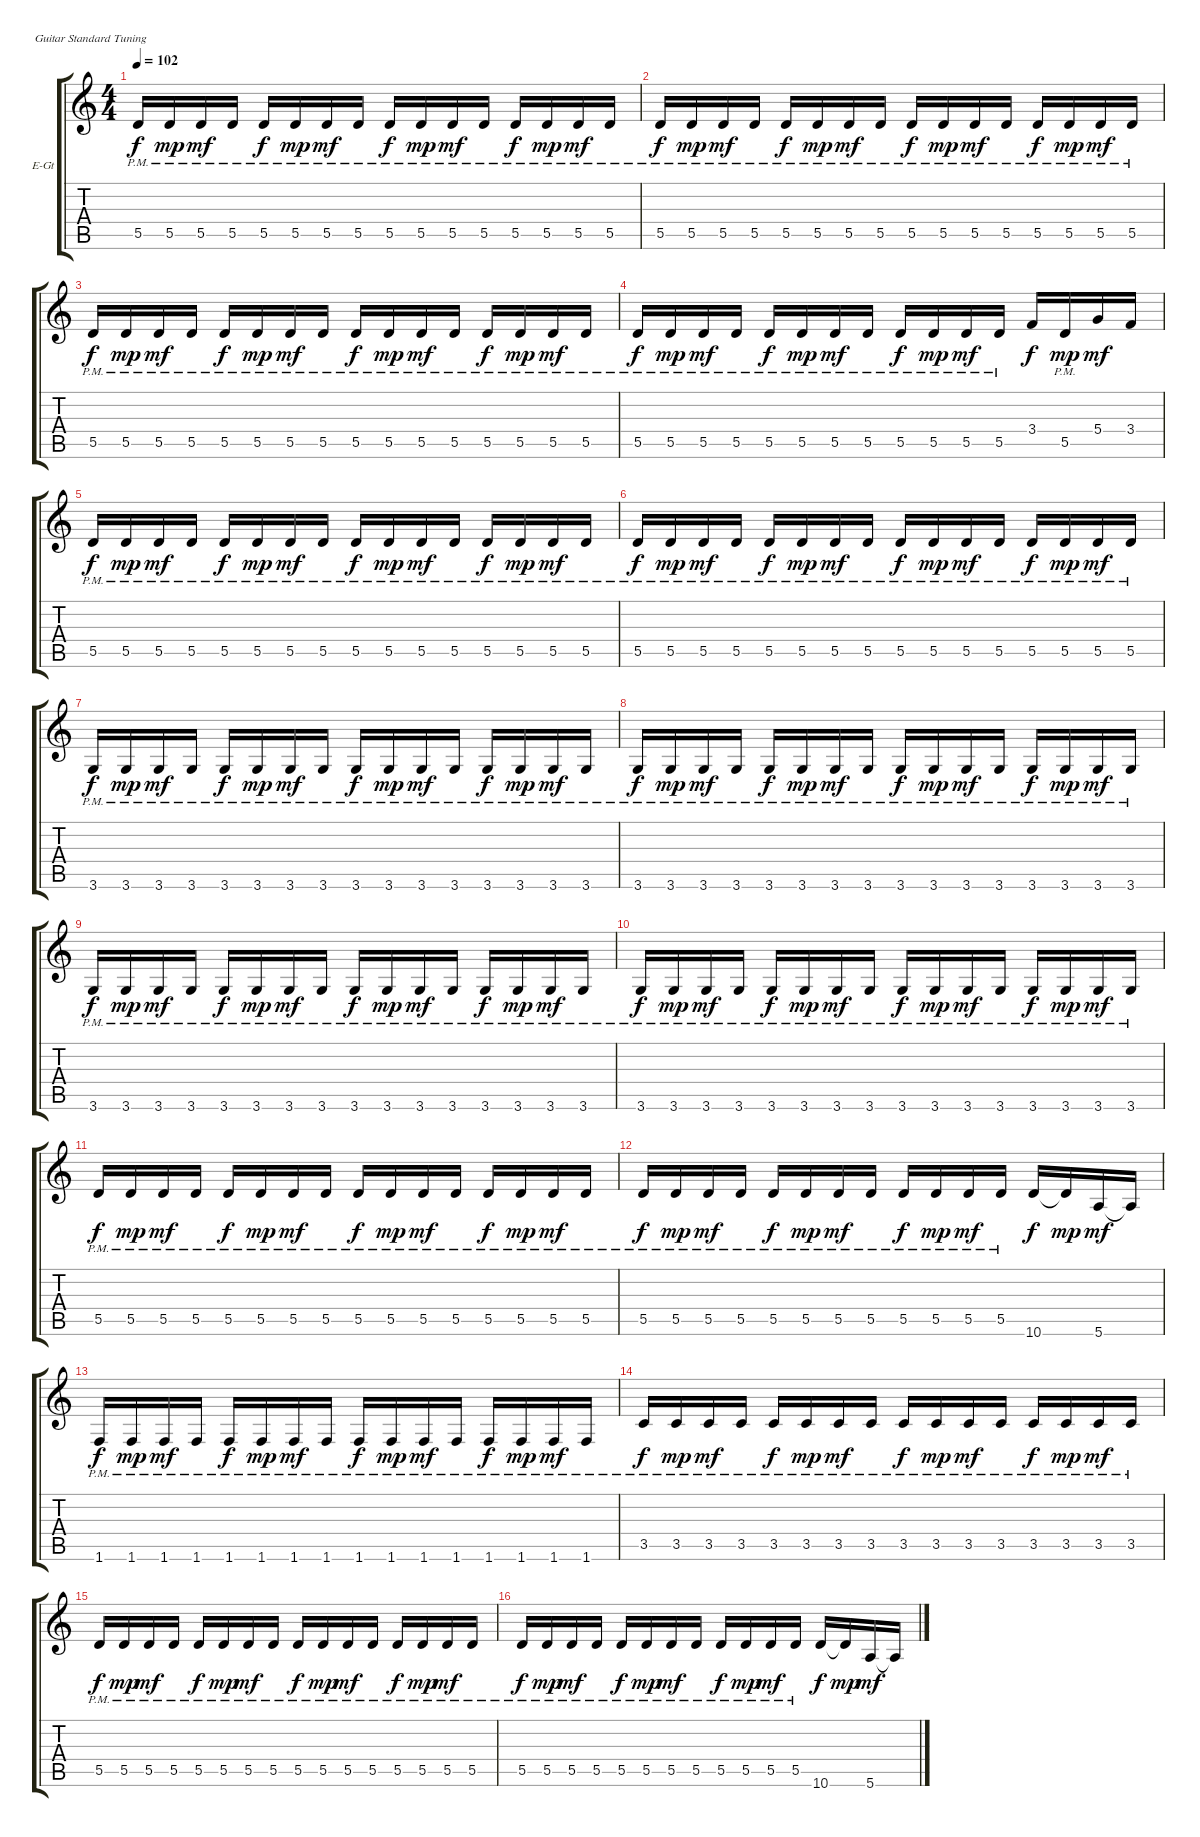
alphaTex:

\defaultSystemsLayout 4
\bracketExtendMode groupsimilarinstruments
\firstSystemTrackNameOrientation horizontal
\otherSystemsTrackNameOrientation horizontal
\track ("Clean I" "E-Gt") {instrument electricguitarclean}
\staff {score tabs}
\tuning (E4 B3 G3 D3 A2 E2)
\ts (4 4)
\tempo 102
\clef g2
\ks c
5.5{pm}.16{dy f} 5.5{pm}.16{dy mp} 5.5{pm}.16{dy mf} 5.5{pm}.16 5.5{pm}.16{dy f} 5.5{pm}.16{dy mp} 5.5{pm}.16{dy mf} 5.5{pm}.16 5.5{pm}.16{dy f} 5.5{pm}.16{dy mp} 5.5{pm}.16{dy mf} 5.5{pm}.16 5.5{pm}.16{dy f} 5.5{pm}.16{dy mp} 5.5{pm}.16{dy mf} 5.5{pm}.16 |
5.5{pm}.16{dy f} 5.5{pm}.16{dy mp} 5.5{pm}.16{dy mf} 5.5{pm}.16 5.5{pm}.16{dy f} 5.5{pm}.16{dy mp} 5.5{pm}.16{dy mf} 5.5{pm}.16 5.5{pm}.16{dy f} 5.5{pm}.16{dy mp} 5.5{pm}.16{dy mf} 5.5{pm}.16 5.5{pm}.16{dy f} 5.5{pm}.16{dy mp} 5.5{pm}.16{dy mf} 5.5{pm}.16 |
5.5{pm}.16{dy f} 5.5{pm}.16{dy mp} 5.5{pm}.16{dy mf} 5.5{pm}.16 5.5{pm}.16{dy f} 5.5{pm}.16{dy mp} 5.5{pm}.16{dy mf} 5.5{pm}.16 5.5{pm}.16{dy f} 5.5{pm}.16{dy mp} 5.5{pm}.16{dy mf} 5.5{pm}.16 5.5{pm}.16{dy f} 5.5{pm}.16{dy mp} 5.5{pm}.16{dy mf} 5.5{pm}.16 |
5.5{pm}.16{dy f} 5.5{pm}.16{dy mp} 5.5{pm}.16{dy mf} 5.5{pm}.16 5.5{pm}.16{dy f} 5.5{pm}.16{dy mp} 5.5{pm}.16{dy mf} 5.5{pm}.16 5.5{pm}.16{dy f} 5.5{pm}.16{dy mp} 5.5{pm}.16{dy mf} 5.5{pm}.16 3.4.16{dy f} 5.5{pm}.16{dy mp} 5.4.16{dy mf} 3.4.16 |
5.5{pm}.16{dy f} 5.5{pm}.16{dy mp} 5.5{pm}.16{dy mf} 5.5{pm}.16 5.5{pm}.16{dy f} 5.5{pm}.16{dy mp} 5.5{pm}.16{dy mf} 5.5{pm}.16 5.5{pm}.16{dy f} 5.5{pm}.16{dy mp} 5.5{pm}.16{dy mf} 5.5{pm}.16 5.5{pm}.16{dy f} 5.5{pm}.16{dy mp} 5.5{pm}.16{dy mf} 5.5{pm}.16 |
5.5{pm}.16{dy f} 5.5{pm}.16{dy mp} 5.5{pm}.16{dy mf} 5.5{pm}.16 5.5{pm}.16{dy f} 5.5{pm}.16{dy mp} 5.5{pm}.16{dy mf} 5.5{pm}.16 5.5{pm}.16{dy f} 5.5{pm}.16{dy mp} 5.5{pm}.16{dy mf} 5.5{pm}.16 5.5{pm}.16{dy f} 5.5{pm}.16{dy mp} 5.5{pm}.16{dy mf} 5.5{pm}.16 |
3.6{pm}.16{dy f} 3.6{pm}.16{dy mp} 3.6{pm}.16{dy mf} 3.6{pm}.16 3.6{pm}.16{dy f} 3.6{pm}.16{dy mp} 3.6{pm}.16{dy mf} 3.6{pm}.16 3.6{pm}.16{dy f} 3.6{pm}.16{dy mp} 3.6{pm}.16{dy mf} 3.6{pm}.16 3.6{pm}.16{dy f} 3.6{pm}.16{dy mp} 3.6{pm}.16{dy mf} 3.6{pm}.16 |
3.6{pm}.16{dy f} 3.6{pm}.16{dy mp} 3.6{pm}.16{dy mf} 3.6{pm}.16 3.6{pm}.16{dy f} 3.6{pm}.16{dy mp} 3.6{pm}.16{dy mf} 3.6{pm}.16 3.6{pm}.16{dy f} 3.6{pm}.16{dy mp} 3.6{pm}.16{dy mf} 3.6{pm}.16 3.6{pm}.16{dy f} 3.6{pm}.16{dy mp} 3.6{pm}.16{dy mf} 3.6{pm}.16 |
3.6{pm}.16{dy f} 3.6{pm}.16{dy mp} 3.6{pm}.16{dy mf} 3.6{pm}.16 3.6{pm}.16{dy f} 3.6{pm}.16{dy mp} 3.6{pm}.16{dy mf} 3.6{pm}.16 3.6{pm}.16{dy f} 3.6{pm}.16{dy mp} 3.6{pm}.16{dy mf} 3.6{pm}.16 3.6{pm}.16{dy f} 3.6{pm}.16{dy mp} 3.6{pm}.16{dy mf} 3.6{pm}.16 |
3.6{pm}.16{dy f} 3.6{pm}.16{dy mp} 3.6{pm}.16{dy mf} 3.6{pm}.16 3.6{pm}.16{dy f} 3.6{pm}.16{dy mp} 3.6{pm}.16{dy mf} 3.6{pm}.16 3.6{pm}.16{dy f} 3.6{pm}.16{dy mp} 3.6{pm}.16{dy mf} 3.6{pm}.16 3.6{pm}.16{dy f} 3.6{pm}.16{dy mp} 3.6{pm}.16{dy mf} 3.6{pm}.16 |
5.5{pm}.16{dy f} 5.5{pm}.16{dy mp} 5.5{pm}.16{dy mf} 5.5{pm}.16 5.5{pm}.16{dy f} 5.5{pm}.16{dy mp} 5.5{pm}.16{dy mf} 5.5{pm}.16 5.5{pm}.16{dy f} 5.5{pm}.16{dy mp} 5.5{pm}.16{dy mf} 5.5{pm}.16 5.5{pm}.16{dy f} 5.5{pm}.16{dy mp} 5.5{pm}.16{dy mf} 5.5{pm}.16 |
5.5{pm}.16{dy f} 5.5{pm}.16{dy mp} 5.5{pm}.16{dy mf} 5.5{pm}.16 5.5{pm}.16{dy f} 5.5{pm}.16{dy mp} 5.5{pm}.16{dy mf} 5.5{pm}.16 5.5{pm}.16{dy f} 5.5{pm}.16{dy mp} 5.5{pm}.16{dy mf} 5.5{pm}.16 10.6.16{dy f} 10.6{t}.16{dy mp} 5.6.16{dy mf} 5.6{t}.16 |
1.6{pm}.16{dy f} 1.6{pm}.16{dy mp} 1.6{pm}.16{dy mf} 1.6{pm}.16 1.6{pm}.16{dy f} 1.6{pm}.16{dy mp} 1.6{pm}.16{dy mf} 1.6{pm}.16 1.6{pm}.16{dy f} 1.6{pm}.16{dy mp} 1.6{pm}.16{dy mf} 1.6{pm}.16 1.6{pm}.16{dy f} 1.6{pm}.16{dy mp} 1.6{pm}.16{dy mf} 1.6{pm}.16 |
3.5{pm}.16{dy f} 3.5{pm}.16{dy mp} 3.5{pm}.16{dy mf} 3.5{pm}.16 3.5{pm}.16{dy f} 3.5{pm}.16{dy mp} 3.5{pm}.16{dy mf} 3.5{pm}.16 3.5{pm}.16{dy f} 3.5{pm}.16{dy mp} 3.5{pm}.16{dy mf} 3.5{pm}.16 3.5{pm}.16{dy f} 3.5{pm}.16{dy mp} 3.5{pm}.16{dy mf} 3.5{pm}.16 |
5.5{pm}.16{dy f} 5.5{pm}.16{dy mp} 5.5{pm}.16{dy mf} 5.5{pm}.16 5.5{pm}.16{dy f} 5.5{pm}.16{dy mp} 5.5{pm}.16{dy mf} 5.5{pm}.16 5.5{pm}.16{dy f} 5.5{pm}.16{dy mp} 5.5{pm}.16{dy mf} 5.5{pm}.16 5.5{pm}.16{dy f} 5.5{pm}.16{dy mp} 5.5{pm}.16{dy mf} 5.5{pm}.16 |
5.5{pm}.16{dy f} 5.5{pm}.16{dy mp} 5.5{pm}.16{dy mf} 5.5{pm}.16 5.5{pm}.16{dy f} 5.5{pm}.16{dy mp} 5.5{pm}.16{dy mf} 5.5{pm}.16 5.5{pm}.16{dy f} 5.5{pm}.16{dy mp} 5.5{pm}.16{dy mf} 5.5{pm}.16 10.6.16{dy f} 10.6{t}.16{dy mp} 5.6.16{dy mf} 5.6{t}.16
